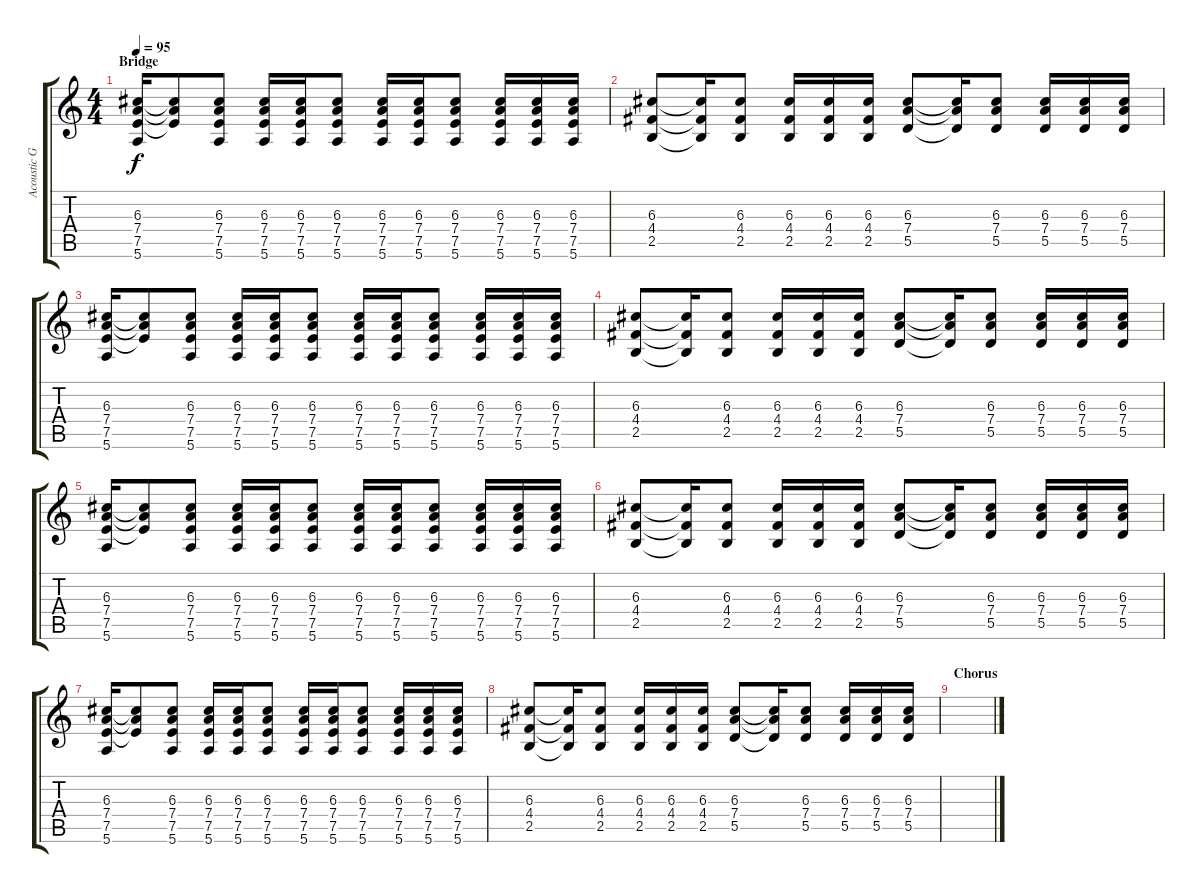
\track ("Acoustic Guitar" "Acoustic G") {instrument acousticguitarsteel}
\staff {score tabs}
\tuning (E4 B3 G3 D3 A2 E2) {hide}
\ts (4 4)
\section ("" "Bridge")
\tempo 95
\clef g2
\ks c
(6.3 7.4 7.5 5.6).16{dy f} (6.3{t} 7.4{t} 7.5{t}).8 (6.3 7.4 7.5 5.6).8 (6.3 7.4 7.5 5.6).16 (6.3 7.4 7.5 5.6).16 (6.3 7.4 7.5 5.6).8 (6.3 7.4 7.5 5.6).16 (6.3 7.4 7.5 5.6).16 (6.3 7.4 7.5 5.6).8 (6.3 7.4 7.5 5.6).16 (6.3 7.4 7.5 5.6).16 (6.3 7.4 7.5 5.6).16 |
(6.3 4.4 2.5).8 (6.3{t} 4.4{t} 2.5{t}).16 (6.3 4.4 2.5).8 (6.3 4.4 2.5).16 (6.3 4.4 2.5).16 (6.3 4.4 2.5).16 (6.3 7.4 5.5).8 (6.3{t} 7.4{t} 5.5{t}).16 (6.3 7.4 5.5).8 (6.3 7.4 5.5).16 (6.3 7.4 5.5).16 (6.3 7.4 5.5).16 |
(6.3 7.4 7.5 5.6).16 (6.3{t} 7.4{t} 7.5{t}).8 (6.3 7.4 7.5 5.6).8 (6.3 7.4 7.5 5.6).16 (6.3 7.4 7.5 5.6).16 (6.3 7.4 7.5 5.6).8 (6.3 7.4 7.5 5.6).16 (6.3 7.4 7.5 5.6).16 (6.3 7.4 7.5 5.6).8 (6.3 7.4 7.5 5.6).16 (6.3 7.4 7.5 5.6).16 (6.3 7.4 7.5 5.6).16 |
(6.3 4.4 2.5).8 (6.3{t} 4.4{t} 2.5{t}).16 (6.3 4.4 2.5).8 (6.3 4.4 2.5).16 (6.3 4.4 2.5).16 (6.3 4.4 2.5).16 (6.3 7.4 5.5).8 (6.3{t} 7.4{t} 5.5{t}).16 (6.3 7.4 5.5).8 (6.3 7.4 5.5).16 (6.3 7.4 5.5).16 (6.3 7.4 5.5).16 |
(6.3 7.4 7.5 5.6).16 (6.3{t} 7.4{t} 7.5{t}).8 (6.3 7.4 7.5 5.6).8 (6.3 7.4 7.5 5.6).16 (6.3 7.4 7.5 5.6).16 (6.3 7.4 7.5 5.6).8 (6.3 7.4 7.5 5.6).16 (6.3 7.4 7.5 5.6).16 (6.3 7.4 7.5 5.6).8 (6.3 7.4 7.5 5.6).16 (6.3 7.4 7.5 5.6).16 (6.3 7.4 7.5 5.6).16 |
(6.3 4.4 2.5).8 (6.3{t} 4.4{t} 2.5{t}).16 (6.3 4.4 2.5).8 (6.3 4.4 2.5).16 (6.3 4.4 2.5).16 (6.3 4.4 2.5).16 (6.3 7.4 5.5).8 (6.3{t} 7.4{t} 5.5{t}).16 (6.3 7.4 5.5).8 (6.3 7.4 5.5).16 (6.3 7.4 5.5).16 (6.3 7.4 5.5).16 |
(6.3 7.4 7.5 5.6).16 (6.3{t} 7.4{t} 7.5{t}).8 (6.3 7.4 7.5 5.6).8 (6.3 7.4 7.5 5.6).16 (6.3 7.4 7.5 5.6).16 (6.3 7.4 7.5 5.6).8 (6.3 7.4 7.5 5.6).16 (6.3 7.4 7.5 5.6).16 (6.3 7.4 7.5 5.6).8 (6.3 7.4 7.5 5.6).16 (6.3 7.4 7.5 5.6).16 (6.3 7.4 7.5 5.6).16 |
(6.3 4.4 2.5).8 (6.3{t} 4.4{t} 2.5{t}).16 (6.3 4.4 2.5).8 (6.3 4.4 2.5).16 (6.3 4.4 2.5).16 (6.3 4.4 2.5).16 (6.3 7.4 5.5).8 (6.3{t} 7.4{t} 5.5{t}).16 (6.3 7.4 5.5).8 (6.3 7.4 5.5).16 (6.3 7.4 5.5).16 (6.3 7.4 5.5).16 |
\section ("" "Chorus")
